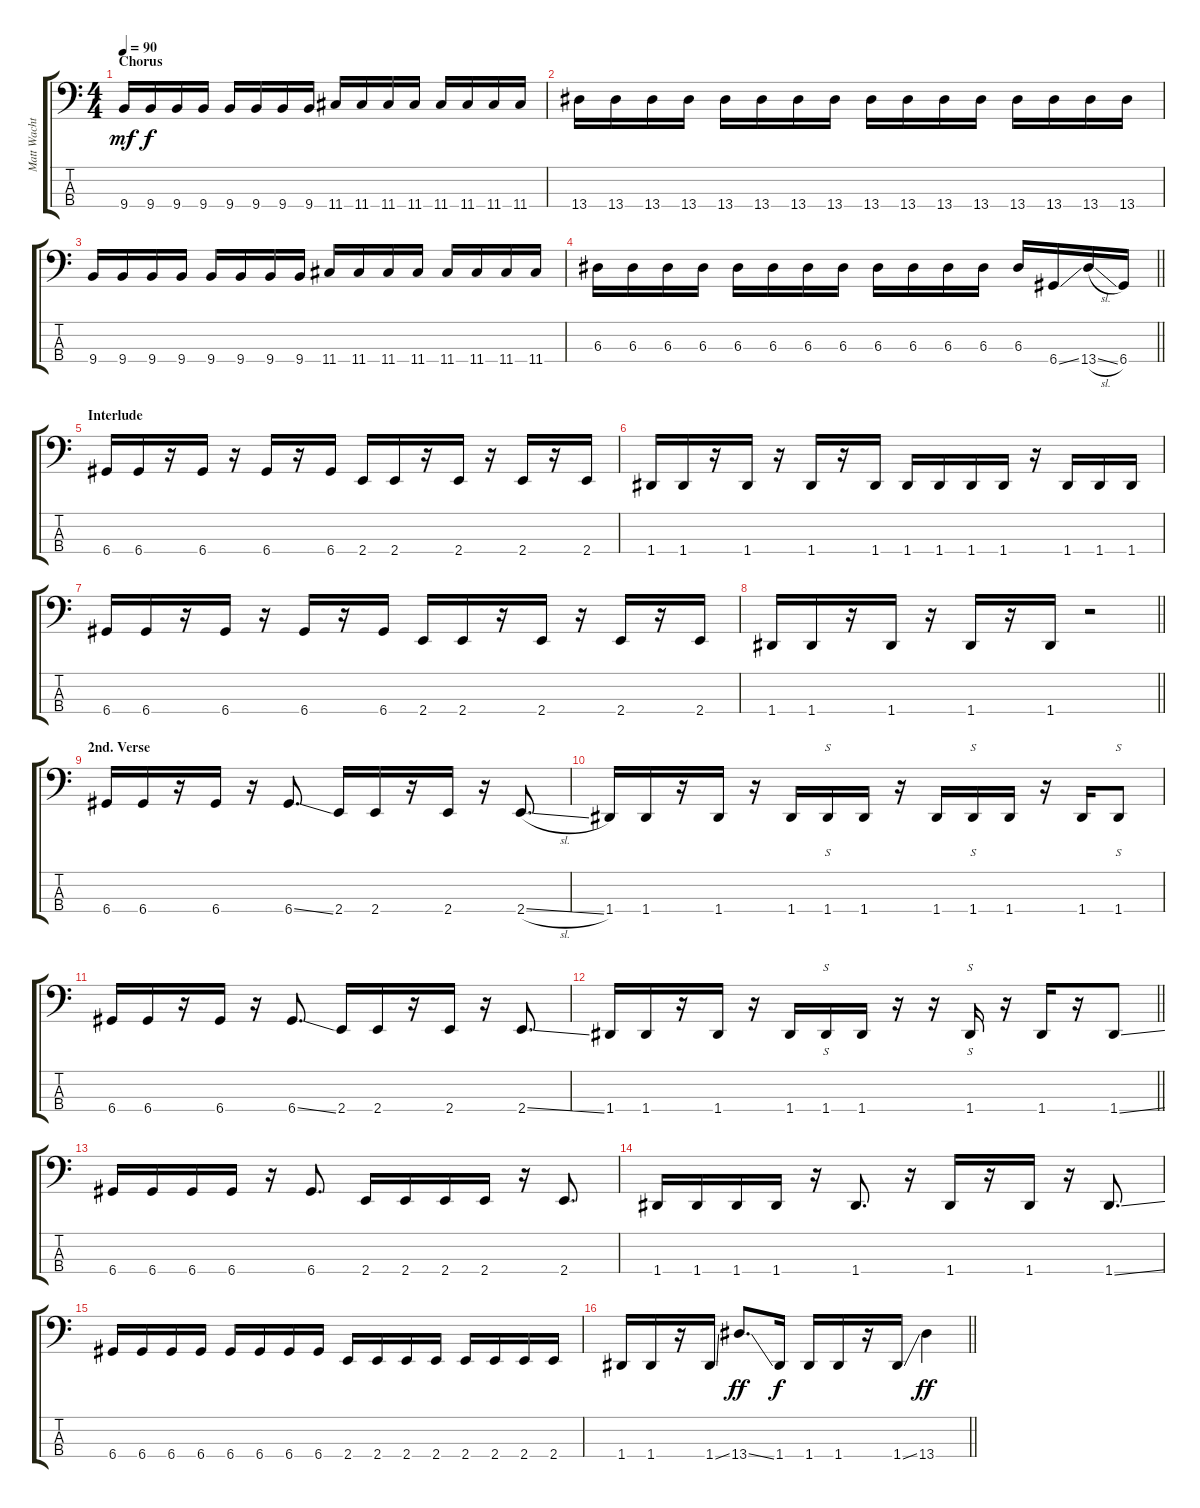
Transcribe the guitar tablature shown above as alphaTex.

\track ("Matt Wachter - Bass" "Matt Wacht") {instrument electricbassfinger}
\staff {score tabs}
\tuning (G2 D2 A1 D1) {hide}
\ts (4 4)
\section ("" "Chorus")
\tempo 90
\clef f4
\ks c
9.4.16{dy mf} 9.4.16{dy f} 9.4.16 9.4.16 9.4.16 9.4.16 9.4.16 9.4.16 11.4.16 11.4.16 11.4.16 11.4.16 11.4.16 11.4.16 11.4.16 11.4.16 |
13.4.16 13.4.16 13.4.16 13.4.16 13.4.16 13.4.16 13.4.16 13.4.16 13.4.16 13.4.16 13.4.16 13.4.16 13.4.16 13.4.16 13.4.16 13.4.16 |
9.4.16 9.4.16 9.4.16 9.4.16 9.4.16 9.4.16 9.4.16 9.4.16 11.4.16 11.4.16 11.4.16 11.4.16 11.4.16 11.4.16 11.4.16 11.4.16 |
\barLineRight lightlight
6.3.16 6.3.16 6.3.16 6.3.16 6.3.16 6.3.16 6.3.16 6.3.16 6.3.16 6.3.16 6.3.16 6.3.16 6.3.16 6.4{ss}.16 13.4{sl}.16 6.4.16 |
\section ("" "Interlude")
6.4.16 6.4.16 r.16 6.4.16 r.16 6.4.16 r.16 6.4.16 2.4.16 2.4.16 r.16 2.4.16 r.16 2.4.16 r.16 2.4.16 |
1.4.16 1.4.16 r.16 1.4.16 r.16 1.4.16 r.16 1.4.16 1.4.16 1.4.16 1.4.16 1.4.16 r.16 1.4.16 1.4.16 1.4.16 |
6.4.16 6.4.16 r.16 6.4.16 r.16 6.4.16 r.16 6.4.16 2.4.16 2.4.16 r.16 2.4.16 r.16 2.4.16 r.16 2.4.16 |
\barLineRight lightlight
1.4.16 1.4.16 r.16 1.4.16 r.16 1.4.16 r.16 1.4.16 r.2 |
\section ("" "2nd. Verse")
6.4.16 6.4.16 r.16 6.4.16 r.16 6.4{ss}.8{d} 2.4.16 2.4.16 r.16 2.4.16 r.16 2.4{sl}.8{d} |
1.4.16 1.4.16 r.16 1.4.16 r.16 1.4.16 1.4.16{s} 1.4.16 r.16 1.4.16 1.4.16{s} 1.4.16 r.16 1.4.16 1.4.8{s} |
6.4.16 6.4.16 r.16 6.4.16 r.16 6.4{ss}.8{d} 2.4.16 2.4.16 r.16 2.4.16 r.16 2.4{ss}.8{d} |
\barLineRight lightlight
1.4.16 1.4.16 r.16 1.4.16 r.16 1.4.16 1.4.16{s} 1.4.16 r.16 r.16 1.4.16{s} r.16 1.4.16 r.16 1.4{ss}.8 |
\section ("" "")
6.4.16 6.4.16 6.4.16 6.4.16 r.16 6.4.8{d} 2.4.16 2.4.16 2.4.16 2.4.16 r.16 2.4.8{d} |
1.4.16 1.4.16 1.4.16 1.4.16 r.16 1.4.8{d} r.16 1.4.16 r.16 1.4.16 r.16 1.4{ss}.8{d} |
6.4.16 6.4.16 6.4.16 6.4.16 6.4.16 6.4.16 6.4.16 6.4.16 2.4.16 2.4.16 2.4.16 2.4.16 2.4.16 2.4.16 2.4.16 2.4.16 |
\barLineRight lightlight
1.4.16 1.4.16 r.16 1.4{ss}.16 13.4{ss}.8{d dy ff} 1.4.16{dy f} 1.4.16 1.4.16 r.16 1.4{ss}.16 13.4{ss}.4{dy ff}
